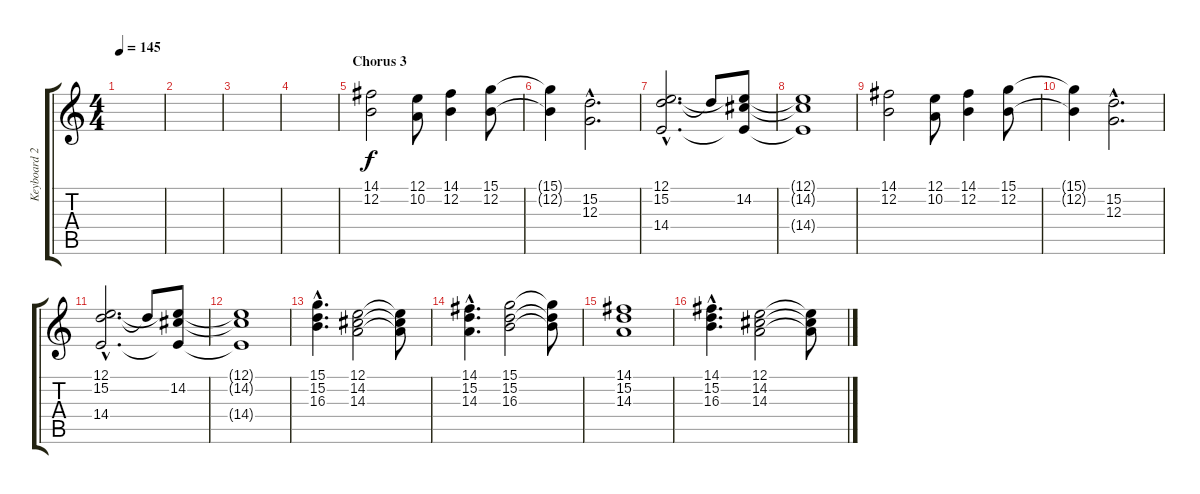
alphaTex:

\track ("Keyboard 2" "Keyboard 2") {instrument lead2sawtooth}
\staff {score tabs}
\tuning (E4 B3 G3 D3 A2 E2) {hide}
\ts (4 4)
\tempo 145
\clef g2
\ks c
|
|
|
|
\section ("" "Chorus 3")
(14.1 12.2).2 (12.1 10.2).8 (14.1 12.2).4 (15.1 12.2).8 |
(15.1{t} 12.2{t}).4 (15.2{hac} 12.3{hac}).2{d} |
(12.1{hac} 15.2{hac} 14.4{hac}).2{d} 15.2{t}.8 (12.1{t} 14.2 14.4{t}).8 |
(12.1{t} 14.2{t} 14.4{t}).1 |
(14.1 12.2).2 (12.1 10.2).8 (14.1 12.2).4 (15.1 12.2).8 |
(15.1{t} 12.2{t}).4 (15.2{hac} 12.3{hac}).2{d} |
(12.1{hac} 15.2{hac} 14.4{hac}).2{d} 15.2{t}.8 (12.1{t} 14.2 14.4{t}).8 |
(12.1{t} 14.2{t} 14.4{t}).1 |
(15.1{hac} 15.2{hac} 16.3{hac}).4{d} (12.1 14.2 14.3).2 (12.1{t} 14.2{t} 14.3{t}).8 |
(14.1{hac} 15.2{hac} 14.3{hac}).4{d} (15.1 15.2 16.3).2 (15.1{t} 15.2{t} 16.3{t}).8 |
(14.1 15.2 14.3).1 |
(14.1{hac} 15.2{hac} 16.3{hac}).4{d} (12.1 14.2 14.3).2 (12.1{t} 14.2{t} 14.3{t}).8
